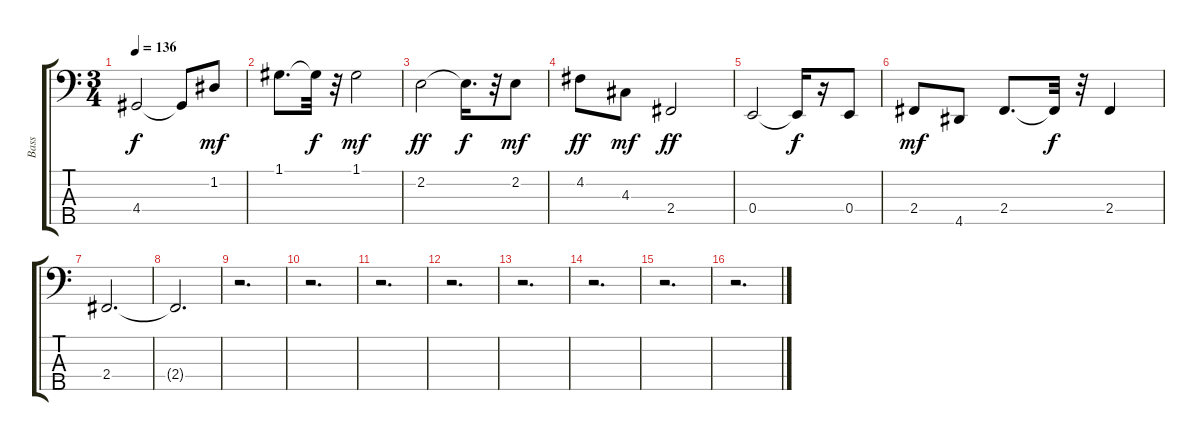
\track ("Bass" "Bass") {instrument electricbassfinger}
\staff {score tabs}
\tuning (G2 D2 A1 E1 B0) {hide}
\ts (3 4)
\tempo 136
\clef f4
\ks c
4.4.2{dy f} 4.4{t}.8 1.2.8{dy mf} |
1.1.8{d} 1.1{t}.32{dy f} r.32 1.1.2{dy mf} |
2.2.2{dy ff} 2.2{t}.16{d dy f} r.32 2.2.8{dy mf} |
4.2.8{dy ff} 4.3.8{dy mf} 2.4.2{dy ff} |
0.4.2 0.4{t}.16{dy f} r.16 0.4.8 |
2.4.8{dy mf} 4.5.8 2.4.8{d} 2.4{t}.32{dy f} r.32 2.4.4 |
2.4.2{d} |
2.4{t}.2{d} |
r.2{d} |
r.2{d} |
r.2{d} |
r.2{d} |
r.2{d} |
r.2{d} |
r.2{d} |
r.2{d}
